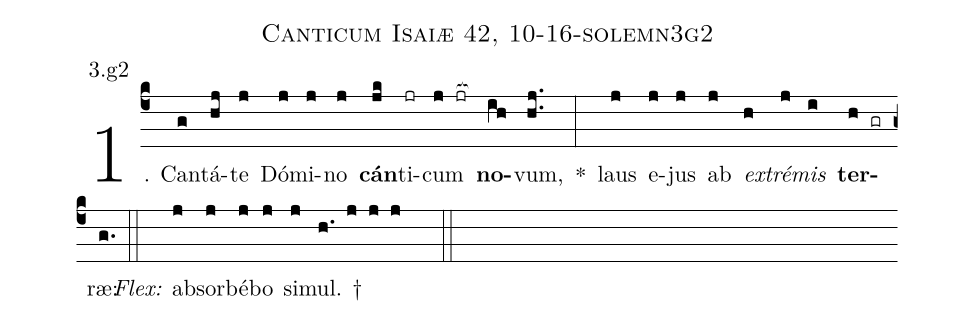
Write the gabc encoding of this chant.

name: Canticum Isaiæ 42, 10-16-solemn3g2;
annotation: 3.g2;
%%
(c4)1. Can(g)tá(hj)te(j) Dó(j)mi(j)no(j) <b>cán</b>(jk)ti(jr)cum(j jr[ocb:1{]) <b>no</b>(ih[ocb:0}])vum,(hj..) *(:) laus(j) e(j)jus(j) ab(j) <i>ex</i>(h)<i>tré</i>(j)<i>mis</i>(i) <b>ter</b>(h gr)ræ:(g.) (::)
<i>Flex:</i>()  ab(j)sor(j)bé(j)bo(j) si(j)mul. †(h. j j j  ::)
